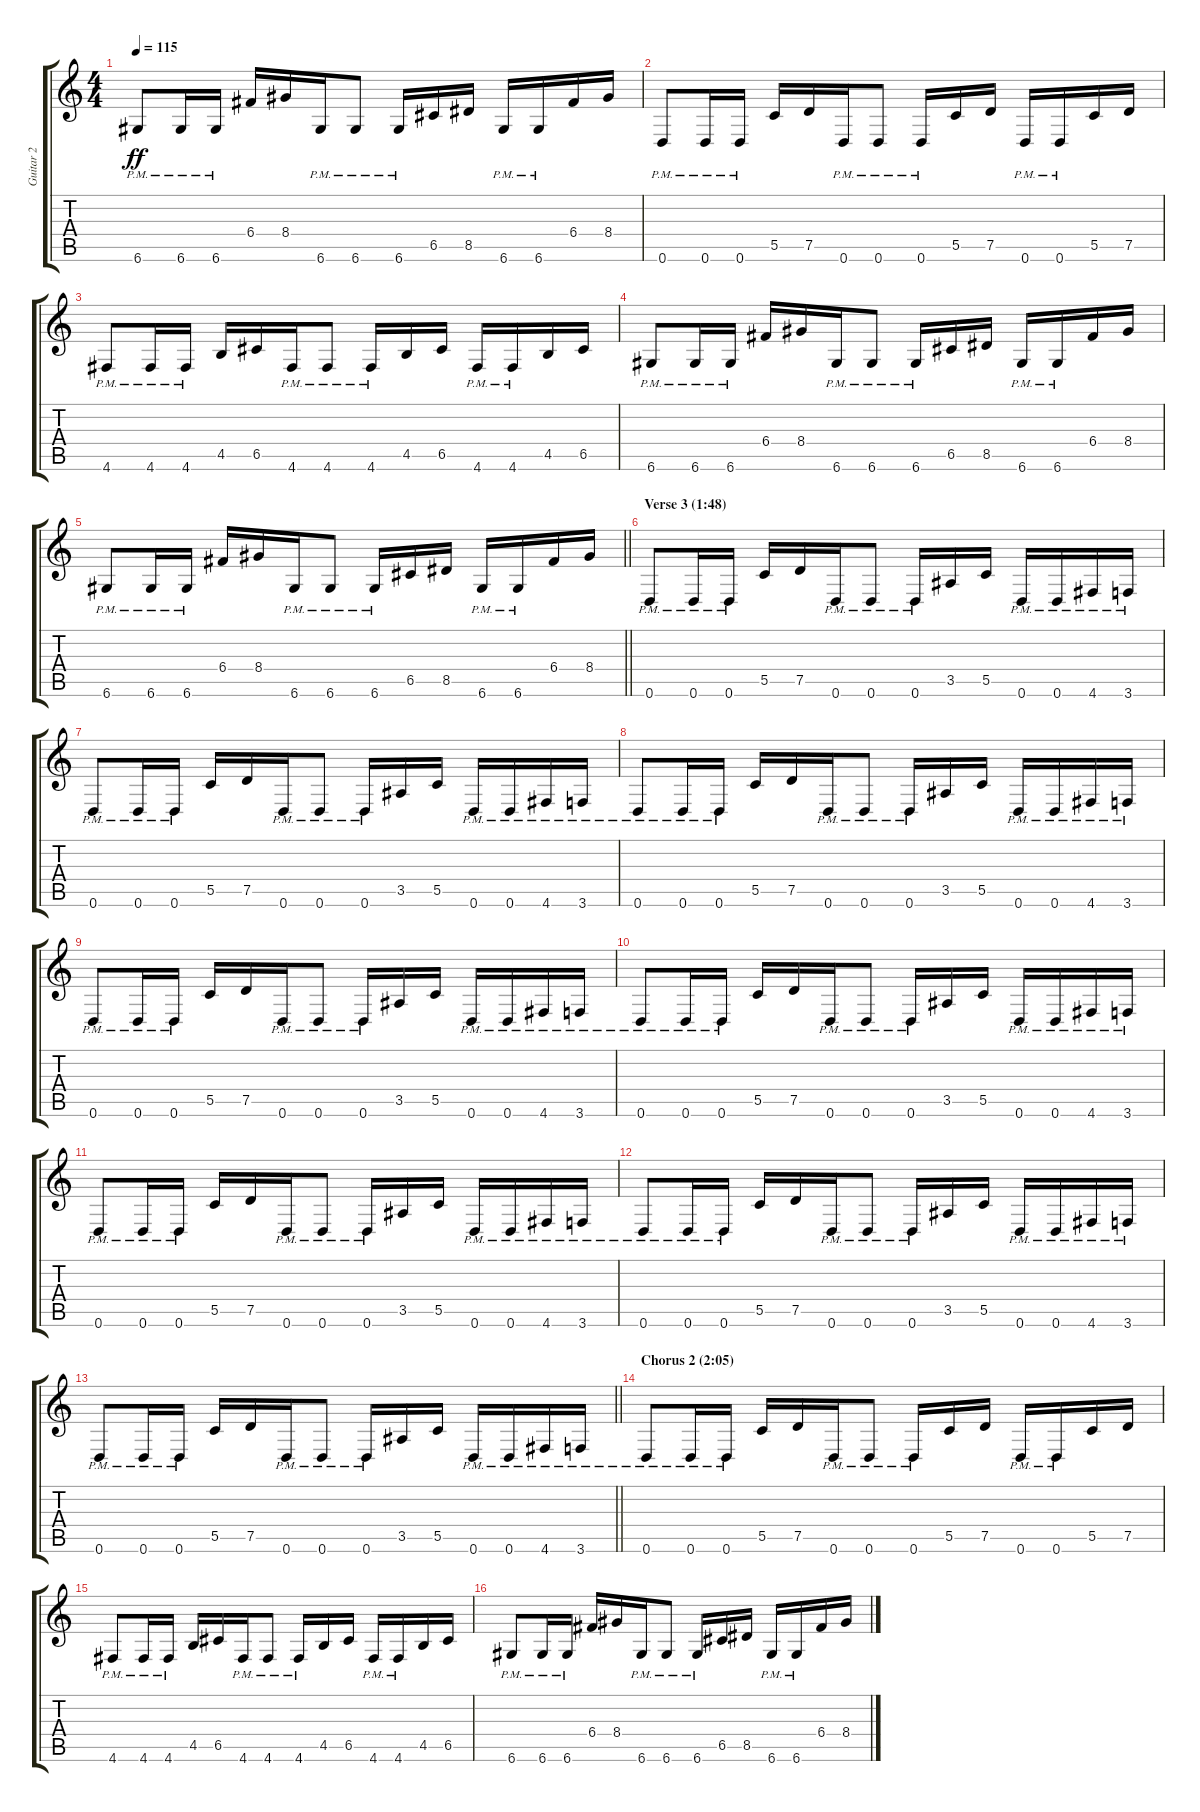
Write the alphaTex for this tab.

\track ("Guitar 2" "Guitar 2") {instrument distortionguitar}
\staff {score tabs}
\tuning (D4 A3 F3 C3 G2 D2) {hide}
\ts (4 4)
\tempo 115
\clef g2
\ks c
6.6{pm}.8{dy ff} 6.6{pm}.16 6.6{pm}.16 6.4.16 8.4.16 6.6{pm}.16 6.6{pm}.8 6.6{pm}.16 6.5.16 8.5.16 6.6{pm}.16 6.6{pm}.16 6.4.16 8.4.16 |
0.6{pm}.8 0.6{pm}.16 0.6{pm}.16 5.5.16 7.5.16 0.6{pm}.16 0.6{pm}.8 0.6{pm}.16 5.5.16 7.5.16 0.6{pm}.16 0.6{pm}.16 5.5.16 7.5.16 |
4.6{pm}.8 4.6{pm}.16 4.6{pm}.16 4.5.16 6.5.16 4.6{pm}.16 4.6{pm}.8 4.6{pm}.16 4.5.16 6.5.16 4.6{pm}.16 4.6{pm}.16 4.5.16 6.5.16 |
6.6{pm}.8 6.6{pm}.16 6.6{pm}.16 6.4.16 8.4.16 6.6{pm}.16 6.6{pm}.8 6.6{pm}.16 6.5.16 8.5.16 6.6{pm}.16 6.6{pm}.16 6.4.16 8.4.16 |
\barLineRight lightlight
6.6{pm}.8 6.6{pm}.16 6.6{pm}.16 6.4.16 8.4.16 6.6{pm}.16 6.6{pm}.8 6.6{pm}.16 6.5.16 8.5.16 6.6{pm}.16 6.6{pm}.16 6.4.16 8.4.16 |
\section ("" "Verse 3 (1:48)")
0.6{pm}.8 0.6{pm}.16 0.6{pm}.16 5.5.16 7.5.16 0.6{pm}.16 0.6{pm}.8 0.6{pm}.16 3.5.16 5.5.16 0.6{pm}.16 0.6{pm}.16 4.6{pm}.16 3.6{pm}.16 |
0.6{pm}.8 0.6{pm}.16 0.6{pm}.16 5.5.16 7.5.16 0.6{pm}.16 0.6{pm}.8 0.6{pm}.16 3.5.16 5.5.16 0.6{pm}.16 0.6{pm}.16 4.6{pm}.16 3.6{pm}.16 |
0.6{pm}.8 0.6{pm}.16 0.6{pm}.16 5.5.16 7.5.16 0.6{pm}.16 0.6{pm}.8 0.6{pm}.16 3.5.16 5.5.16 0.6{pm}.16 0.6{pm}.16 4.6{pm}.16 3.6{pm}.16 |
0.6{pm}.8 0.6{pm}.16 0.6{pm}.16 5.5.16 7.5.16 0.6{pm}.16 0.6{pm}.8 0.6{pm}.16 3.5.16 5.5.16 0.6{pm}.16 0.6{pm}.16 4.6{pm}.16 3.6{pm}.16 |
0.6{pm}.8 0.6{pm}.16 0.6{pm}.16 5.5.16 7.5.16 0.6{pm}.16 0.6{pm}.8 0.6{pm}.16 3.5.16 5.5.16 0.6{pm}.16 0.6{pm}.16 4.6{pm}.16 3.6{pm}.16 |
0.6{pm}.8 0.6{pm}.16 0.6{pm}.16 5.5.16 7.5.16 0.6{pm}.16 0.6{pm}.8 0.6{pm}.16 3.5.16 5.5.16 0.6{pm}.16 0.6{pm}.16 4.6{pm}.16 3.6{pm}.16 |
0.6{pm}.8 0.6{pm}.16 0.6{pm}.16 5.5.16 7.5.16 0.6{pm}.16 0.6{pm}.8 0.6{pm}.16 3.5.16 5.5.16 0.6{pm}.16 0.6{pm}.16 4.6{pm}.16 3.6{pm}.16 |
\barLineRight lightlight
0.6{pm}.8 0.6{pm}.16 0.6{pm}.16 5.5.16 7.5.16 0.6{pm}.16 0.6{pm}.8 0.6{pm}.16 3.5.16 5.5.16 0.6{pm}.16 0.6{pm}.16 4.6{pm}.16 3.6{pm}.16 |
\section ("" "Chorus 2 (2:05)")
0.6{pm}.8 0.6{pm}.16 0.6{pm}.16 5.5.16 7.5.16 0.6{pm}.16 0.6{pm}.8 0.6{pm}.16 5.5.16 7.5.16 0.6{pm}.16 0.6{pm}.16 5.5.16 7.5.16 |
4.6{pm}.8 4.6{pm}.16 4.6{pm}.16 4.5.16 6.5.16 4.6{pm}.16 4.6{pm}.8 4.6{pm}.16 4.5.16 6.5.16 4.6{pm}.16 4.6{pm}.16 4.5.16 6.5.16 |
6.6{pm}.8 6.6{pm}.16 6.6{pm}.16 6.4.16 8.4.16 6.6{pm}.16 6.6{pm}.8 6.6{pm}.16 6.5.16 8.5.16 6.6{pm}.16 6.6{pm}.16 6.4.16 8.4.16
